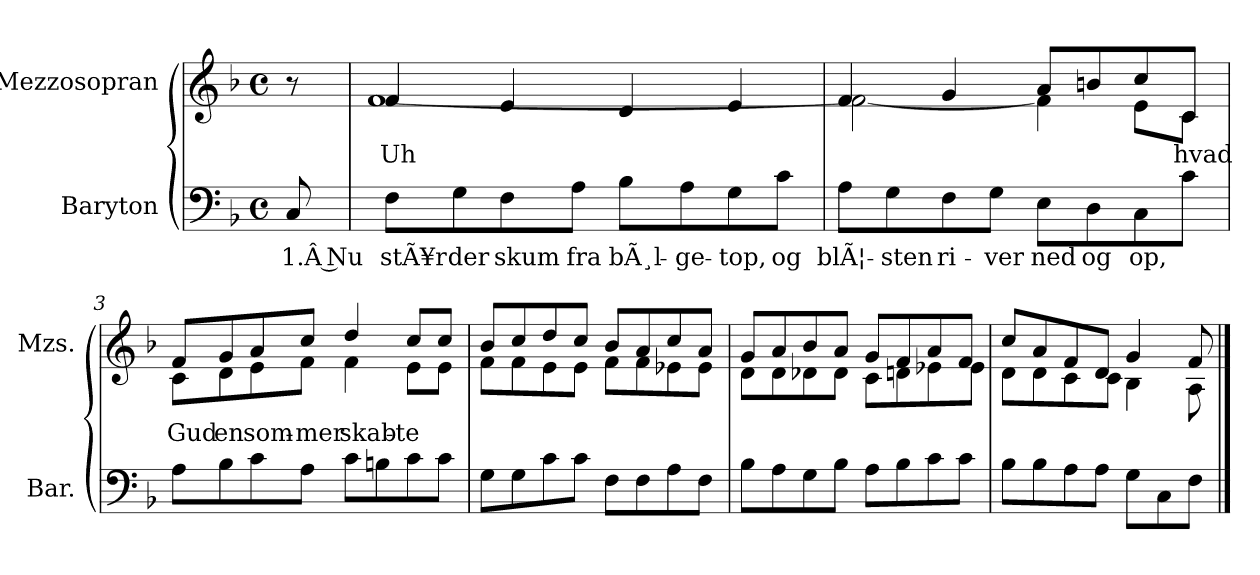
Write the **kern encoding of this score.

**kern	**text	**kern	**text
*part2	*part2	*part1	*part1
*staff2	*staff2	*staff1	*staff1
*I"Baryton	*	*I"Mezzosopran	*
*I'Bar.	*	*I'Mzs.	*
*clefF4	*	*clefG2	*
*k[b-]	*	*k[b-]	*
*M4/4	*	*M4/4	*
*met(c)	*	*met(c)	*
*MM60	*	*MM60	*
=	=	=	=
!	!LO:LY:b	!	!
8C/	1.Â Nu	8r	.
=1	=1	=1	=1
!	!LO:LY:b	!	!LO:LY:b
*	*	*^	*
8F\L	stÃ¥r	4f/	[1f	Uh
!	!LO:LY:b	!	!	!
8G\	der	.	.	.
!	!LO:LY:b	!	!	!
8F\	skum	4e/	.	.
!	!LO:LY:b	!	!	!
8A\J	fra	.	.	.
!	!LO:LY:b	!	!	!
8B-\L	bÃ¸l-	4d/	.	.
!	!LO:LY:b	!	!	!
8A\	-ge-	.	.	.
!	!LO:LY:b	!	!	!
8G\	-top,	4e/	.	.
!	!LO:LY:b	!	!	!
8c\J	og	.	.	.
=2	=2	=2	=2	=2
!	!LO:LY:b	!	!	!
8A\L	blÃ¦-	4f/	2f\_	.
!	!LO:LY:b	!	!	!
8G\	-sten	.	.	.
!	!LO:LY:b	!	!	!
8F\	ri-	4g/	.	.
!	!LO:LY:b	!	!	!
8G\J	-ver	.	.	.
!	!LO:LY:b	!	!	!
8E\L	ned	8a/L	4f\]	.
!	!LO:LY:b	!	!	!
8D\	og	8bn/	.	.
!	!LO:LY:b	!	!	!
8C\	op,	8cc/	8e\L	.
!	!	!	!	!LO:LY:b
8c\J	.	8c/J	8c\J	hvad
!!LO:LB:g=z	!!
=3	=3	=3	=3	=3
!	!	!	!	!LO:LY:b
8A\L	.	8f/L	8c\L	Gud
!	!	!	!	!LO:LY:b
8B-\	.	8g/	8d\	en
!	!	!	!	!LO:LY:b
8c\	.	8a/	8e\	som-
!	!	!	!	!LO:LY:b
8A\J	.	8cc/J	8f\J	-mer
!	!	!	!	!LO:LY:b
8c\L	.	4dd/	4f\	skab-
8Bn\	.	.	.	.
!	!	!	!	!LO:LY:b
8c\	.	8cc/L	8e\L	-te
8c\J	.	8cc/J	8e\J	.
=4	=4	=4	=4	=4
8G\L	.	8b-/L	8f\L	.
8G\	.	8cc/	8f\	.
8c\	.	8dd/	8e\	.
8c\J	.	8cc/J	8e\J	.
8F\L	.	8b-/L	8f\L	.
8F\	.	8a/	8f\	.
8A\	.	8cc/	8e-X\	.
8F\J	.	8a/J	8e-\J	.
=5	=5	=5	=5	=5
8B-\L	.	8g/L	8d\L	.
8A\	.	8a/	8d\	.
8G\	.	8b-/	8d-X\	.
8B-\J	.	8a/J	8d-\J	.
8A\L	.	8g/L	8c\L	.
8B-\	.	8f/	8dn\	.
8c\	.	8a/	8e-X\	.
8c\J	.	8f/J	8e-\J	.
!!LO:LB:g=z	!!
=6	=6	=6	=6	=6
8B-\L	.	8cc/L	8d\L	.
8B-\	.	8a/	8d\	.
8A\	.	8f/	8c\	.
8A\J	.	8d/J	8c\J	.
8G\L	.	4g/	4B-\	.
8C\	.	.	.	.
8F\J	.	8f/	8A\	.
*	*	*v	*v	*
==	==	==	==
*-	*-	*-	*-
